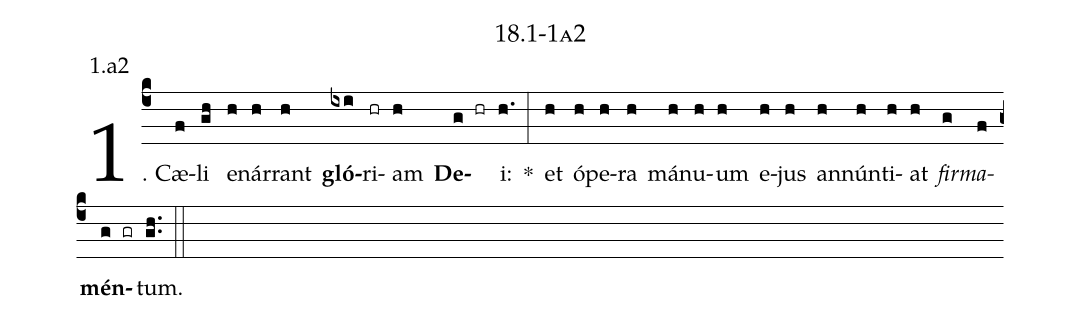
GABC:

name: 18.1-1a2;
annotation: 1.a2;
%%
(c4)1. Cæ(f)li(gh) e(h)nár(h)rant(h) <b>gló</b>(ixi)ri(hr)am(h) <b>De</b>(g hr)i:(h.) *(:) et(h) ó(h)pe(h)ra(h) má(h)nu(h)um(h) e(h)jus(h) an(h)nún(h)ti(h)at(h) <i>fir</i>(g)<i>ma</i>(f)<b>mén</b>(g gr)tum.(gh..) (::)


%E(h) u(h) o(g) u(f) a(g) e.(gh..) (::)
